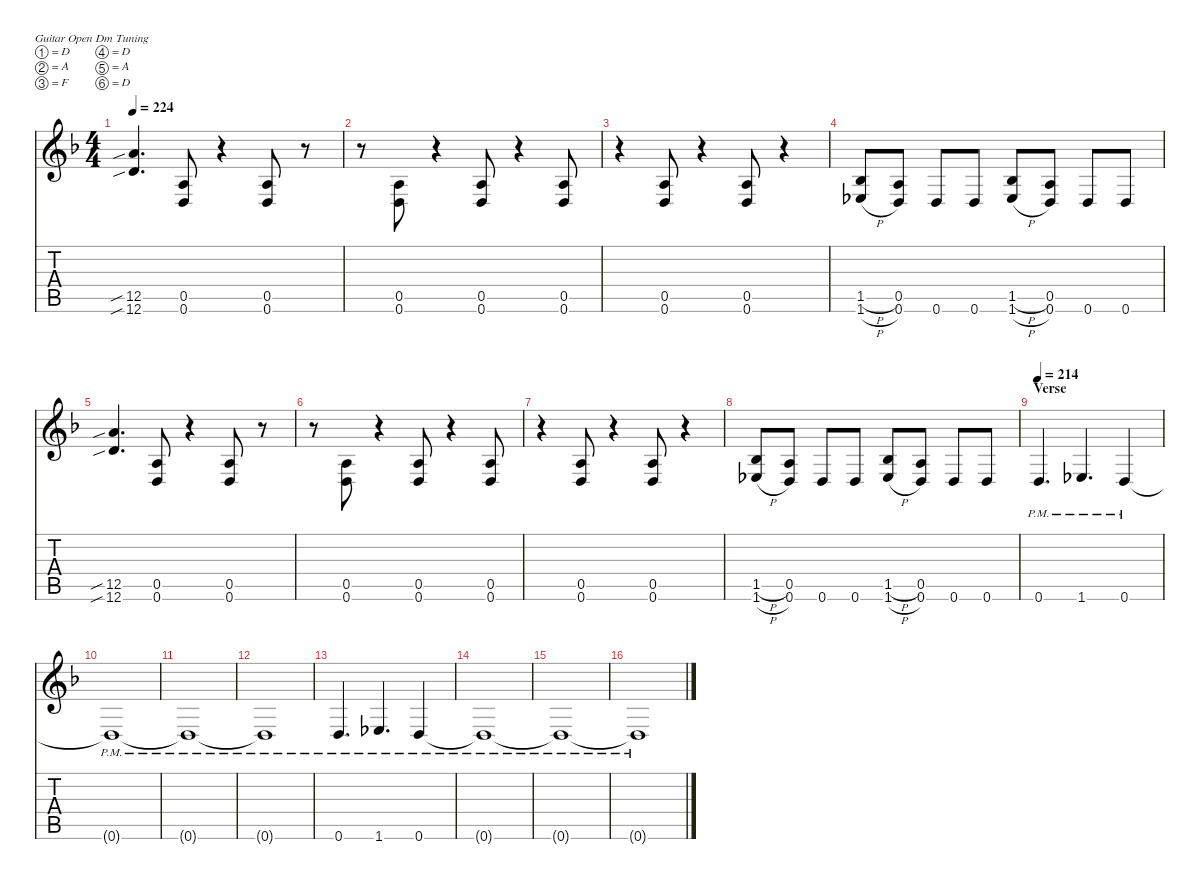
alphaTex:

\hideDynamics
\bracketExtendMode nobrackets
\singleTrackTrackNamePolicy hidden
\multiTrackTrackNamePolicy hidden
\firstSystemTrackNameMode fullname
\firstSystemTrackNameOrientation horizontal
\otherSystemsTrackNameOrientation horizontal
\track ("Guitar 1" "E-Gt") {defaultSystemsLayout 16 instrument distortionguitar}
\staff {score tabs}
\tuning (D4 A3 F3 D3 A2 D2)
\ts (4 4)
\tempo 224
\clef g2
\ks dminor
(12.5{sib acc forcenatural} 12.6{sib acc forcenatural}).4{d dy f beam Up} (0.5{acc forcenatural} 0.6{acc forcenatural}).8{beam Up} r.4{beam Up} (0.5{acc forcenatural} 0.6{acc forcenatural}).8{beam Up} r.8{beam Up} |
r.8{beam Down} (0.5{acc forcenatural} 0.6{acc forcenatural}).8{beam Up} r.4{beam Up} (0.5{acc forcenatural} 0.6{acc forcenatural}).8{beam Up} r.4{beam Up} (0.5{acc forcenatural} 0.6{acc forcenatural}).8{beam Up} |
r.4{beam Down} (0.5{acc forcenatural} 0.6{acc forcenatural}).8{beam Up} r.4{beam Up} (0.5{acc forcenatural} 0.6{acc forcenatural}).8{beam Up} r.4{beam Up} |
(1.5{h acc b} 1.6{h acc b}).8{beam Up} (0.5{acc forcenatural} 0.6{acc forcenatural}).8{beam Up} 0.6{acc forcenatural}.8{beam Up} 0.6{acc forcenatural}.8{beam Up} (1.5{h acc b} 1.6{h acc b}).8{beam Up} (0.5{acc forcenatural} 0.6{acc forcenatural}).8{beam Up} 0.6{acc forcenatural}.8{beam Up} 0.6{acc forcenatural}.8{beam Up} |
(12.5{sib acc forcenatural} 12.6{sib acc forcenatural}).4{d beam Up} (0.5{acc forcenatural} 0.6{acc forcenatural}).8{beam Up} r.4{beam Up} (0.5{acc forcenatural} 0.6{acc forcenatural}).8{beam Up} r.8{beam Up} |
r.8{beam Down} (0.5{acc forcenatural} 0.6{acc forcenatural}).8{beam Up} r.4{beam Up} (0.5{acc forcenatural} 0.6{acc forcenatural}).8{beam Up} r.4{beam Up} (0.5{acc forcenatural} 0.6{acc forcenatural}).8{beam Up} |
r.4{beam Down} (0.5{acc forcenatural} 0.6{acc forcenatural}).8{beam Up} r.4{beam Up} (0.5{acc forcenatural} 0.6{acc forcenatural}).8{beam Up} r.4{beam Up} |
(1.5{h acc b} 1.6{h acc b}).8{beam Up} (0.5{acc forcenatural} 0.6{acc forcenatural}).8{beam Up} 0.6{acc forcenatural}.8{beam Up} 0.6{acc forcenatural}.8{beam Up} (1.5{h acc b} 1.6{h acc b}).8{beam Up} (0.5{acc forcenatural} 0.6{acc forcenatural}).8{beam Up} 0.6{acc forcenatural}.8{beam Up} 0.6{acc forcenatural}.8{beam Up} |
\section ("" "Verse")
\tempo 214
0.6{pm acc forcenatural}.4{d beam Up} 1.6{pm acc b}.4{d beam Up} 0.6{pm acc forcenatural}.4{beam Up} |
0.6{pm t acc forcenatural}.1{beam Up} |
0.6{pm t acc forcenatural}.1{beam Up} |
0.6{pm t acc forcenatural}.1{beam Up} |
0.6{pm acc forcenatural}.4{d beam Up} 1.6{pm acc b}.4{d beam Up} 0.6{pm acc forcenatural}.4{beam Up} |
0.6{pm t acc forcenatural}.1{beam Up} |
0.6{pm t acc forcenatural}.1{beam Up} |
0.6{pm t acc forcenatural}.1{beam Up}
